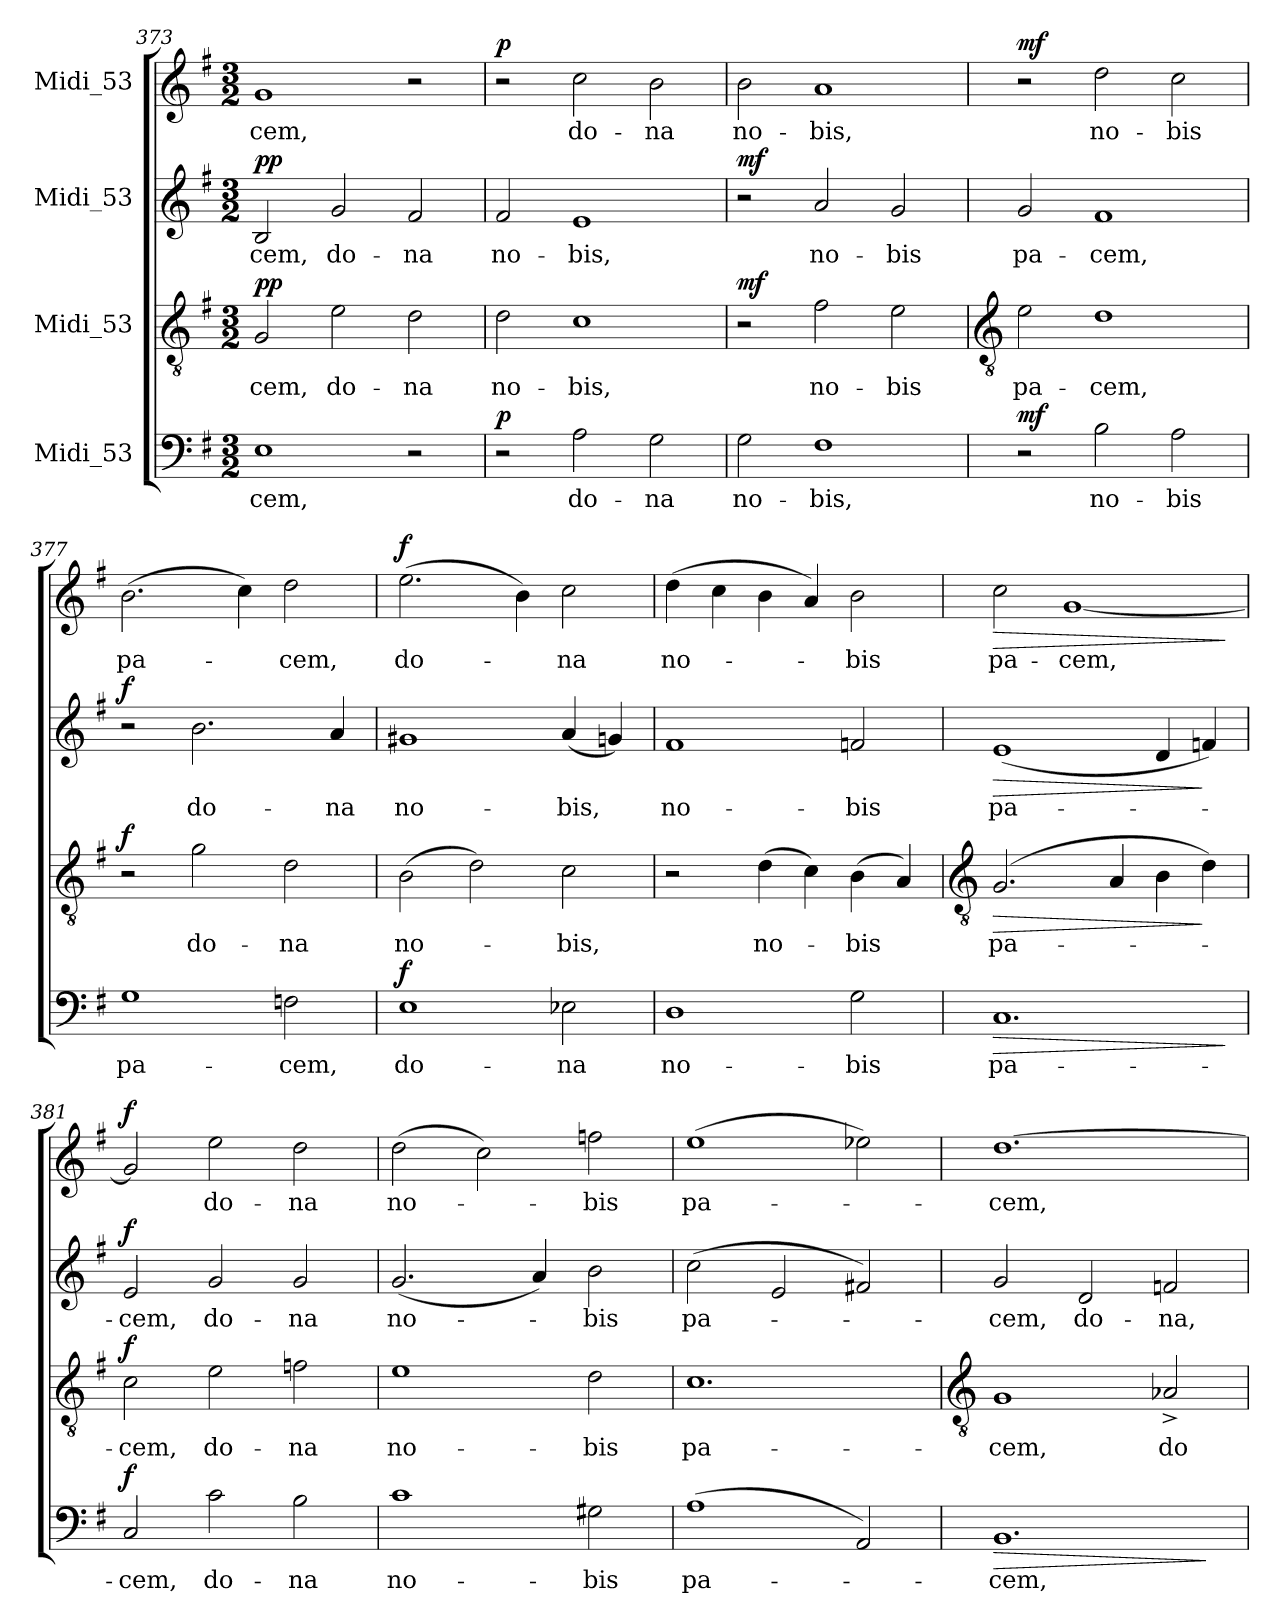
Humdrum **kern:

**kern	**text	**dynam	**kern	**text	**dynam	**kern	**text	**dynam	**kern	**text	**dynam
*part4	*part4	*part4	*part3	*part3	*part3	*part2	*part2	*part2	*part1	*part1	*part1
*staff4	*staff4	*staff4	*staff3	*staff3	*staff3	*staff2	*staff2	*staff2	*staff1	*staff1	*staff1
*I"Midi_53	*	*	*I"Midi_53	*	*	*I"Midi_53	*	*	*I"Midi_53	*	*
*clefF4	*	*	*clefGv2	*	*	*clefG2	*	*	*clefG2	*	*
*k[f#]	*	*	*k[f#]	*	*	*k[f#]	*	*	*k[f#]	*	*
*G:	*	*	*G:	*	*	*G:	*	*	*G:	*	*
*M3/2	*	*	*M3/2	*	*	*M3/2	*	*	*M3/2	*	*
=373	=373	=373	=373	=373	=373	=373	=373	=373	=373	=373	=373
!	!LO:LY:b	!	!	!LO:LY:b	!LO:DY:a	!	!LO:LY:b	!LO:DY:a	!	!LO:LY:b	!
1E	-cem,	.	2G/	-cem,	pp	2B/	-cem,	pp	1g	-cem,	.
!	!	!	!	!LO:LY:b	!	!	!LO:LY:b	!	!	!	!
.	.	.	2e\	do-	.	2g/	do-	.	.	.	.
!	!	!	!	!LO:LY:b	!	!	!LO:LY:b	!	!	!	!
2r	.	.	2d\	-na	.	2f#/	-na	.	2r	.	.
=374	=374	=374	=374	=374	=374	=374	=374	=374	=374	=374	=374
!	!	!LO:DY:a	!	!LO:LY:b	!	!	!LO:LY:b	!	!	!	!LO:DY:a
2r	.	p	2d\	no-	.	2f#/	no-	.	2r	.	p
!	!LO:LY:b	!	!	!LO:LY:b	!	!	!LO:LY:b	!	!	!LO:LY:b	!
2A\	do-	.	1c	-bis,	.	1e	-bis,	.	2cc\	do-	.
!	!LO:LY:b	!	!	!	!	!	!	!	!	!LO:LY:b	!
2G\	-na	.	.	.	.	.	.	.	2b\	-na	.
=375	=375	=375	=375	=375	=375	=375	=375	=375	=375	=375	=375
!	!LO:LY:b	!	!	!	!LO:DY:a	!	!	!LO:DY:a	!	!LO:LY:b	!
2G\	no-	.	2r	.	mf	2r	.	mf	2b\	no-	.
!	!LO:LY:b	!	!	!LO:LY:b	!	!	!LO:LY:b	!	!	!LO:LY:b	!
1F#	-bis,	.	2f#\	no-	.	2a/	no-	.	1a	-bis,	.
!	!	!	!	!LO:LY:b	!	!	!LO:LY:b	!	!	!	!
.	.	.	2e\	-bis	.	2g/	-bis	.	.	.	.
!!LO:LB:g=z
=376	=376	=376	=376	=376	=376	=376	=376	=376	=376	=376	=376
*	*	*	*clefGv2	*	*	*	*	*	*	*	*
!	!	!LO:DY:a	!	!LO:LY:b	!	!	!LO:LY:b	!	!	!	!LO:DY:a
2r	.	mf	2e\	pa-	.	2g/	pa-	.	2r	.	mf
!	!LO:LY:b	!	!	!LO:LY:b	!	!	!LO:LY:b	!	!	!LO:LY:b	!
2B\	no-	.	1d	-cem,	.	1f#	-cem,	.	2dd\	no-	.
!	!LO:LY:b	!	!	!	!	!	!	!	!	!LO:LY:b	!
2A\	-bis	.	.	.	.	.	.	.	2cc\	-bis	.
=377	=377	=377	=377	=377	=377	=377	=377	=377	=377	=377	=377
!	!LO:LY:b	!	!	!	!LO:DY:a	!	!	!LO:DY:a	!	!LO:LY:b	!
1G	pa-	.	2r	.	f	2r	.	f	(>2.b\	pa-	.
!	!	!	!	!LO:LY:b	!	!	!LO:LY:b	!	!	!	!
.	.	.	2g\	do-	.	2.b\	do-	.	.	.	.
.	.	.	.	.	.	.	.	.	4cc\)	.	.
!	!LO:LY:b	!	!	!LO:LY:b	!	!	!	!	!	!LO:LY:b	!
2Fn\	-cem,	.	2d\	-na	.	.	.	.	2dd\	-cem,	.
!	!	!	!	!	!	!	!LO:LY:b	!	!	!	!
.	.	.	.	.	.	4a/	-na	.	.	.	.
=378	=378	=378	=378	=378	=378	=378	=378	=378	=378	=378	=378
!	!LO:LY:b	!LO:DY:a	!	!LO:LY:b	!	!	!LO:LY:b	!	!	!LO:LY:b	!LO:DY:a
1E	do-	f	(>2B\	no-	.	1g#X	no-	.	(>2.ee\	do-	f
.	.	.	2d\)	.	.	.	.	.	.	.	.
.	.	.	.	.	.	.	.	.	4b\)	.	.
!	!LO:LY:b	!	!	!LO:LY:b	!	!	!LO:LY:b	!	!	!LO:LY:b	!
2E-X\	-na	.	2c\	-bis,	.	(<4a/	-bis,	.	2cc\	-na	.
.	.	.	.	.	.	4gn/)	.	.	.	.	.
=379	=379	=379	=379	=379	=379	=379	=379	=379	=379	=379	=379
!	!LO:LY:b	!	!	!	!	!	!LO:LY:b	!	!	!LO:LY:b	!
1D	no-	.	2r	.	.	1f#	no-	.	(>4dd\	no-	.
.	.	.	.	.	.	.	.	.	4cc\	.	.
!	!	!	!	!LO:LY:b	!	!	!	!	!	!	!
.	.	.	(>4d\	no-	.	.	.	.	4b\	.	.
.	.	.	4c\)	.	.	.	.	.	4a/)	.	.
!	!LO:LY:b	!	!	!LO:LY:b	!	!	!LO:LY:b	!	!	!LO:LY:b	!
2G\	-bis	.	(<4B\	-bis	.	2fn/	-bis	.	2b\	-bis	.
.	.	.	4A/)	.	.	.	.	.	.	.	.
!!LO:LB:g=z
=380	=380	=380	=380	=380	=380	=380	=380	=380	=380	=380	=380
*	*	*	*clefGv2	*	*	*	*	*	*	*	*
!	!LO:LY:b	!LO:HP:b	!	!LO:LY:b	!LO:HP:b	!	!LO:LY:b	!LO:HP:b	!	!LO:LY:b	!LO:HP:b
1.C	pa-	>	(>2.G/	pa-	>	(<1e	pa-	>	2cc\	pa-	>
!	!	!	!	!	!	!	!	!	!	!LO:LY:b	!
.	.	.	.	.	.	.	.	.	[1g	-cem,	.
.	.	.	4A/	.	.	.	.	.	.	.	.
.	.	.	4B\	.	.	4d/	.	.	.	.	.
.	.	.	4d\)	.	]	4fn/)	.	]	.	.	.
.	.	]	.	.	.	.	.	.	.	.	]
=381	=381	=381	=381	=381	=381	=381	=381	=381	=381	=381	=381
!	!LO:LY:b	!LO:DY:a	!	!LO:LY:b	!LO:DY:a	!	!LO:LY:b	!LO:DY:a	!	!	!LO:DY:a
2C/	-cem,	f	2c\	-cem,	f	2e/	-cem,	f	2g/]	.	f
!	!LO:LY:b	!	!	!LO:LY:b	!	!	!LO:LY:b	!	!	!LO:LY:b	!
2c\	do-	.	2e\	do-	.	2g/	do-	.	2ee\	do-	.
!	!LO:LY:b	!	!	!LO:LY:b	!	!	!LO:LY:b	!	!	!LO:LY:b	!
2B\	-na	.	2fn\	-na	.	2g/	-na	.	2dd\	-na	.
=382	=382	=382	=382	=382	=382	=382	=382	=382	=382	=382	=382
!	!LO:LY:b	!	!	!LO:LY:b	!	!	!LO:LY:b	!	!	!LO:LY:b	!
1c	no-	.	1e	no-	.	(<2.g/	no-	.	(>2dd\	no-	.
.	.	.	.	.	.	.	.	.	2cc\)	.	.
.	.	.	.	.	.	4a/)	.	.	.	.	.
!	!LO:LY:b	!	!	!LO:LY:b	!	!	!LO:LY:b	!	!	!LO:LY:b	!
2G#X\	-bis	.	2d\	-bis	.	2b\	-bis	.	2ffn\	-bis	.
=383	=383	=383	=383	=383	=383	=383	=383	=383	=383	=383	=383
!	!LO:LY:b	!	!	!LO:LY:b	!	!	!LO:LY:b	!	!	!LO:LY:b	!
(<1A	pa-	.	1.c	pa-	.	(<2cc\	pa-	.	(>1ee	pa-	.
.	.	.	.	.	.	2e/	.	.	.	.	.
2AA/)	.	.	.	.	.	2f#X/)	.	.	2ee-X\)	.	.
!!LO:LB:g=z
=384	=384	=384	=384	=384	=384	=384	=384	=384	=384	=384	=384
*	*	*	*clefGv2	*	*	*	*	*	*	*	*
!	!LO:LY:b	!LO:HP:b	!	!LO:LY:b	!	!	!LO:LY:b	!	!	!LO:LY:b	!
1.BB	-cem,	>	1G	-cem,	.	2g/	-cem,	.	[1.dd	-cem,	.
!	!	!	!	!	!	!	!LO:LY:b	!	!	!	!
.	.	.	.	.	.	2d/	do-	.	.	.	.
!	!	!	!	!LO:LY:b	!	!	!LO:LY:b	!	!	!	!
.	.	.	2A-X^/	do-	.	2fn/	-na,	.	.	.	.
.	.	]	.	.	.	.	.	.	.	.	.
=	=	=	=	=	=	=	=	=	=	=	=
*-	*-	*-	*-	*-	*-	*-	*-	*-	*-	*-	*-
